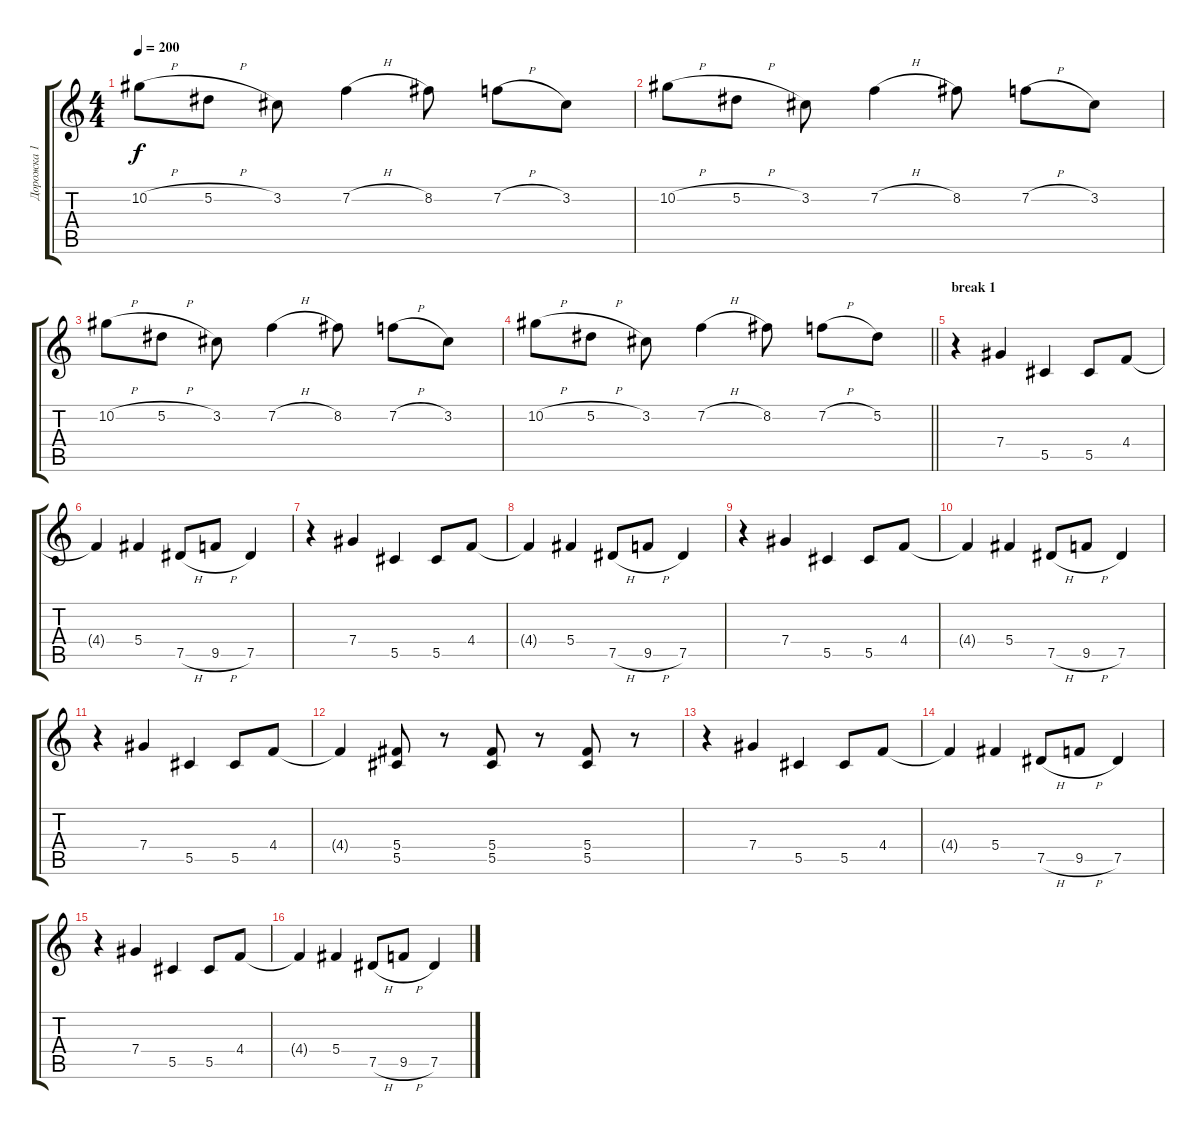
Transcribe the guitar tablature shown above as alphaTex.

\track ("Дорожка 1" "Дорожка 1") {instrument distortionguitar}
\staff {score tabs}
\tuning (Eb4 Bb3 Gb3 Db3 Ab2 Db2) {hide}
\ts (4 4)
\tempo 200
\clef g2
\ks c
10.2{h}.8{dy f} 5.2{h}.8 3.2.8 7.2{h}.4 8.2.8 7.2{h}.8 3.2.8 |
10.2{h}.8 5.2{h}.8 3.2.8 7.2{h}.4 8.2.8 7.2{h}.8 3.2.8 |
10.2{h}.8 5.2{h}.8 3.2.8 7.2{h}.4 8.2.8 7.2{h}.8 3.2.8 |
\barLineRight lightlight
10.2{h}.8 5.2{h}.8 3.2.8 7.2{h}.4 8.2.8 7.2{h}.8 5.2.8 |
\section ("" "break 1")
r.4 7.4.4 5.5.4 5.5.8 4.4.8 |
4.4{t}.4 5.4.4 7.5{h}.8 9.5{h}.8 7.5.4 |
r.4 7.4.4 5.5.4 5.5.8 4.4.8 |
4.4{t}.4 5.4.4 7.5{h}.8 9.5{h}.8 7.5.4 |
r.4 7.4.4 5.5.4 5.5.8 4.4.8 |
4.4{t}.4 5.4.4 7.5{h}.8 9.5{h}.8 7.5.4 |
r.4 7.4.4 5.5.4 5.5.8 4.4.8 |
4.4{t}.4 (5.4 5.5).8 r.8 (5.4 5.5).8 r.8 (5.4 5.5).8 r.8 |
r.4 7.4.4 5.5.4 5.5.8 4.4.8 |
4.4{t}.4 5.4.4 7.5{h}.8 9.5{h}.8 7.5.4 |
r.4 7.4.4 5.5.4 5.5.8 4.4.8 |
4.4{t}.4 5.4.4 7.5{h}.8 9.5{h}.8 7.5.4
